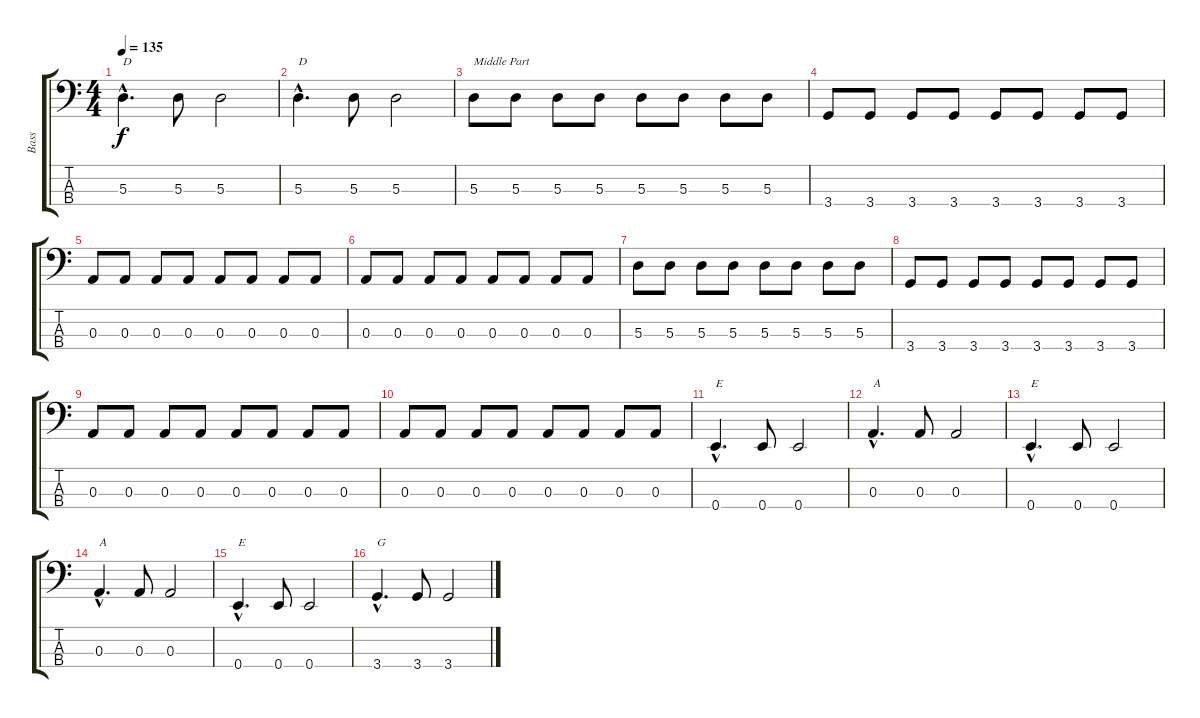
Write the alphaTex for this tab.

\track ("Bass" "Bass") {instrument electricbassfinger}
\staff {score tabs}
\tuning (G2 D2 A1 E1) {hide}
\ts (4 4)
\tempo 135
\clef f4
\ks c
5.3{hac}.4{d txt "D" dy f} 5.3.8 5.3.2 |
5.3{hac}.4{d txt "D"} 5.3.8 5.3.2 |
5.3.8{txt "Middle Part"} 5.3.8 5.3.8 5.3.8 5.3.8 5.3.8 5.3.8 5.3.8 |
3.4.8 3.4.8 3.4.8 3.4.8 3.4.8 3.4.8 3.4.8 3.4.8 |
0.3.8 0.3.8 0.3.8 0.3.8 0.3.8 0.3.8 0.3.8 0.3.8 |
0.3.8 0.3.8 0.3.8 0.3.8 0.3.8 0.3.8 0.3.8 0.3.8 |
5.3.8 5.3.8 5.3.8 5.3.8 5.3.8 5.3.8 5.3.8 5.3.8 |
3.4.8 3.4.8 3.4.8 3.4.8 3.4.8 3.4.8 3.4.8 3.4.8 |
0.3.8 0.3.8 0.3.8 0.3.8 0.3.8 0.3.8 0.3.8 0.3.8 |
0.3.8 0.3.8 0.3.8 0.3.8 0.3.8 0.3.8 0.3.8 0.3.8 |
0.4{hac}.4{d txt "E"} 0.4.8 0.4.2 |
0.3{hac}.4{d txt "A"} 0.3.8 0.3.2 |
0.4{hac}.4{d txt "E"} 0.4.8 0.4.2 |
0.3{hac}.4{d txt "A"} 0.3.8 0.3.2 |
0.4{hac}.4{d txt "E"} 0.4.8 0.4.2 |
3.4{hac}.4{d txt "G"} 3.4.8 3.4.2
